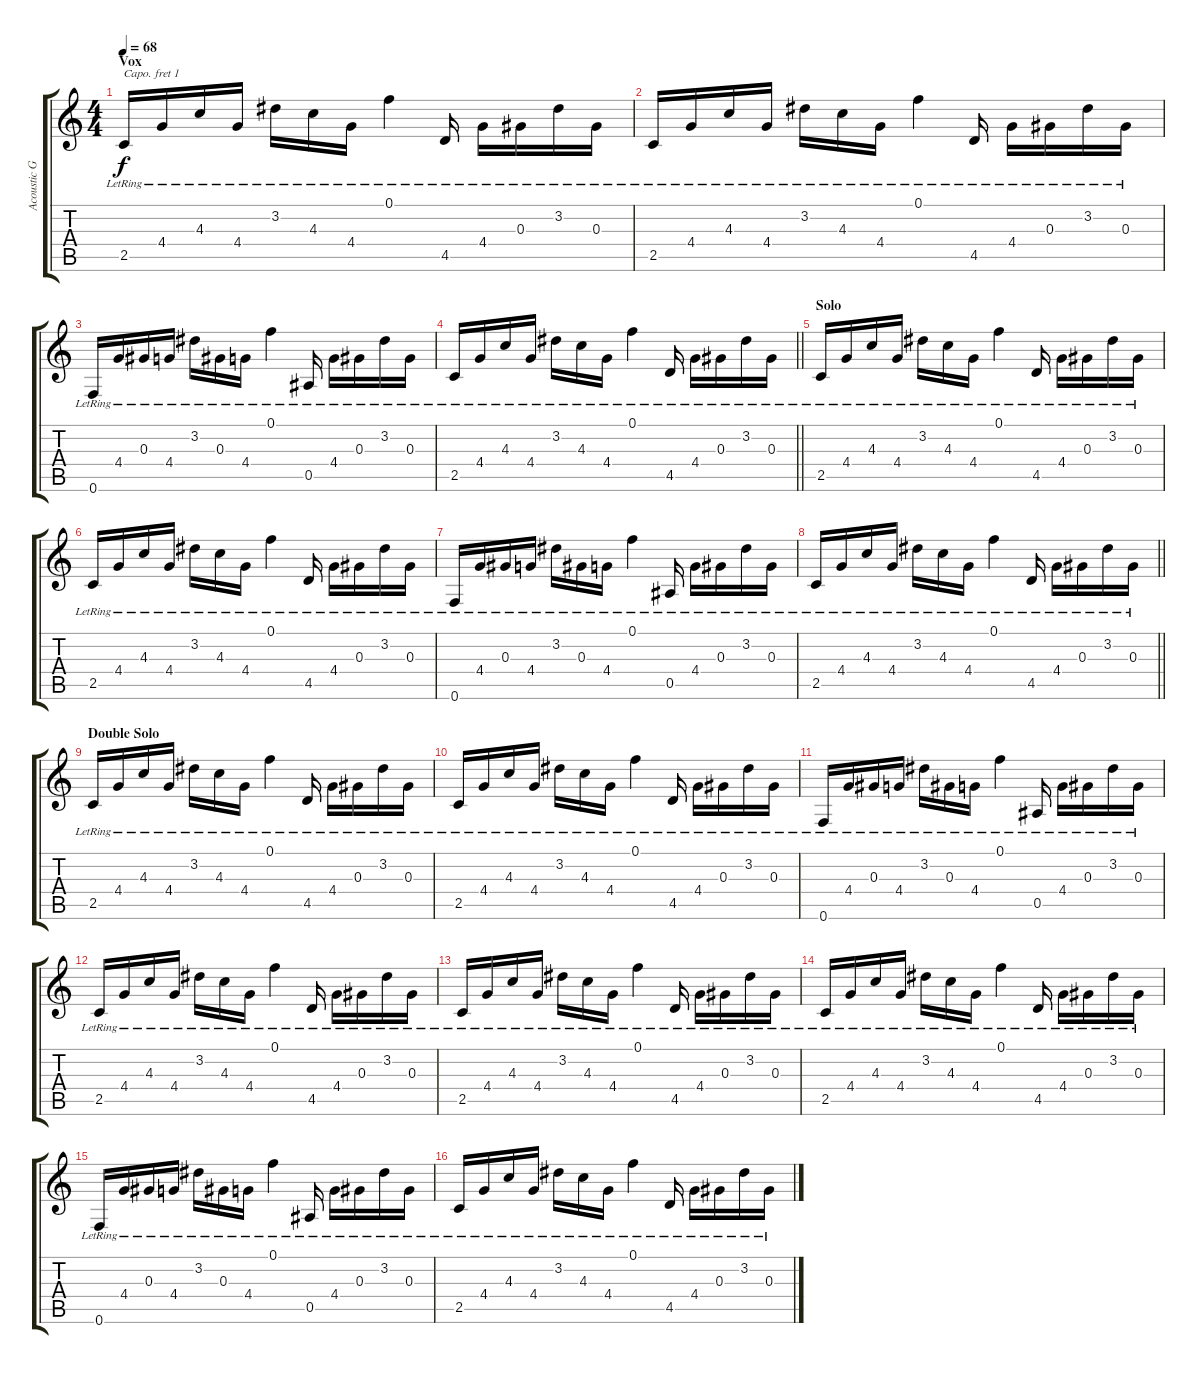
\track ("Acoustic Guitar" "Acoustic G") {instrument acousticguitarsteel}
\staff {score tabs}
\capo 1
\tuning (E4 B3 G3 D3 A2 E2) {hide}
\ts (4 4)
\section ("" "Vox")
\tempo 68
\clef g2
\ks c
2.5{lr}.16{dy f} 4.4{lr}.16 4.3{lr}.16 4.4{lr}.16 3.2{lr}.16 4.3{lr}.16 4.4{lr}.16 0.1{lr}.4 4.5{lr}.16 4.4{lr}.16 0.3{lr}.16 3.2{lr}.16 0.3{lr}.16 |
2.5{lr}.16 4.4{lr}.16 4.3{lr}.16 4.4{lr}.16 3.2{lr}.16 4.3{lr}.16 4.4{lr}.16 0.1{lr}.4 4.5{lr}.16 4.4{lr}.16 0.3{lr}.16 3.2{lr}.16 0.3{lr}.16 |
0.6{lr}.16 4.4{lr}.16 0.3{lr}.16 4.4{lr}.16 3.2{lr}.16 0.3{lr}.16 4.4{lr}.16 0.1{lr}.4 0.5{lr}.16 4.4{lr}.16 0.3{lr}.16 3.2{lr}.16 0.3{lr}.16 |
\barLineRight lightlight
2.5{lr}.16 4.4{lr}.16 4.3{lr}.16 4.4{lr}.16 3.2{lr}.16 4.3{lr}.16 4.4{lr}.16 0.1{lr}.4 4.5{lr}.16 4.4{lr}.16 0.3{lr}.16 3.2{lr}.16 0.3{lr}.16 |
\section ("" "Solo")
2.5{lr}.16 4.4{lr}.16 4.3{lr}.16 4.4{lr}.16 3.2{lr}.16 4.3{lr}.16 4.4{lr}.16 0.1{lr}.4 4.5{lr}.16 4.4{lr}.16 0.3{lr}.16 3.2{lr}.16 0.3{lr}.16 |
2.5{lr}.16 4.4{lr}.16 4.3{lr}.16 4.4{lr}.16 3.2{lr}.16 4.3{lr}.16 4.4{lr}.16 0.1{lr}.4 4.5{lr}.16 4.4{lr}.16 0.3{lr}.16 3.2{lr}.16 0.3{lr}.16 |
0.6{lr}.16 4.4{lr}.16 0.3{lr}.16 4.4{lr}.16 3.2{lr}.16 0.3{lr}.16 4.4{lr}.16 0.1{lr}.4 0.5{lr}.16 4.4{lr}.16 0.3{lr}.16 3.2{lr}.16 0.3{lr}.16 |
\barLineRight lightlight
2.5{lr}.16 4.4{lr}.16 4.3{lr}.16 4.4{lr}.16 3.2{lr}.16 4.3{lr}.16 4.4{lr}.16 0.1{lr}.4 4.5{lr}.16 4.4{lr}.16 0.3{lr}.16 3.2{lr}.16 0.3{lr}.16 |
\section ("" "Double Solo")
2.5{lr}.16 4.4{lr}.16 4.3{lr}.16 4.4{lr}.16 3.2{lr}.16 4.3{lr}.16 4.4{lr}.16 0.1{lr}.4 4.5{lr}.16 4.4{lr}.16 0.3{lr}.16 3.2{lr}.16 0.3{lr}.16 |
2.5{lr}.16 4.4{lr}.16 4.3{lr}.16 4.4{lr}.16 3.2{lr}.16 4.3{lr}.16 4.4{lr}.16 0.1{lr}.4 4.5{lr}.16 4.4{lr}.16 0.3{lr}.16 3.2{lr}.16 0.3{lr}.16 |
0.6{lr}.16 4.4{lr}.16 0.3{lr}.16 4.4{lr}.16 3.2{lr}.16 0.3{lr}.16 4.4{lr}.16 0.1{lr}.4 0.5{lr}.16 4.4{lr}.16 0.3{lr}.16 3.2{lr}.16 0.3{lr}.16 |
2.5{lr}.16 4.4{lr}.16 4.3{lr}.16 4.4{lr}.16 3.2{lr}.16 4.3{lr}.16 4.4{lr}.16 0.1{lr}.4 4.5{lr}.16 4.4{lr}.16 0.3{lr}.16 3.2{lr}.16 0.3{lr}.16 |
2.5{lr}.16 4.4{lr}.16 4.3{lr}.16 4.4{lr}.16 3.2{lr}.16 4.3{lr}.16 4.4{lr}.16 0.1{lr}.4 4.5{lr}.16 4.4{lr}.16 0.3{lr}.16 3.2{lr}.16 0.3{lr}.16 |
2.5{lr}.16 4.4{lr}.16 4.3{lr}.16 4.4{lr}.16 3.2{lr}.16 4.3{lr}.16 4.4{lr}.16 0.1{lr}.4 4.5{lr}.16 4.4{lr}.16 0.3{lr}.16 3.2{lr}.16 0.3{lr}.16 |
0.6{lr}.16 4.4{lr}.16 0.3{lr}.16 4.4{lr}.16 3.2{lr}.16 0.3{lr}.16 4.4{lr}.16 0.1{lr}.4 0.5{lr}.16 4.4{lr}.16 0.3{lr}.16 3.2{lr}.16 0.3{lr}.16 |
2.5{lr}.16 4.4{lr}.16 4.3{lr}.16 4.4{lr}.16 3.2{lr}.16 4.3{lr}.16 4.4{lr}.16 0.1{lr}.4 4.5{lr}.16 4.4{lr}.16 0.3{lr}.16 3.2{lr}.16 0.3{lr}.16
